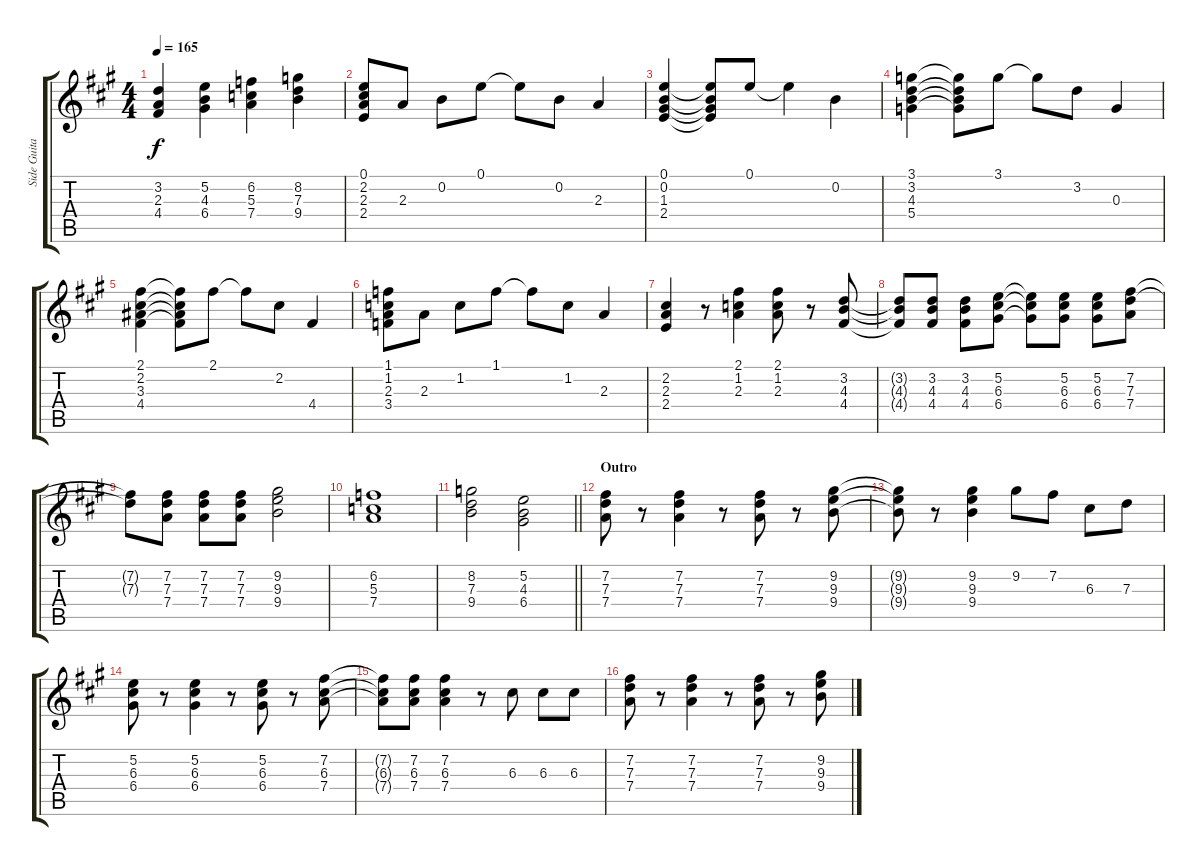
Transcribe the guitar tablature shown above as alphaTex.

\track ("Side Guitar Left" "Side Guita") {instrument distortionguitar}
\staff {score tabs}
\tuning (E4 B3 G3 D3 A2 E2) {hide}
\ts (4 4)
\tempo 165
\clef g2
\ks a
(3.2 2.3 4.4).4{dy f} (5.2 4.3 6.4).4 (6.2 5.3 7.4).4 (8.2 7.3 9.4).4 |
(0.1 2.2 2.3 2.4).8 2.3.8 0.2.8 0.1.8 0.1{t}.8 0.2.8 2.3.4 |
(0.1 0.2 1.3 2.4).4 (0.1{t} 0.2{t} 1.3{t} 2.4{t}).8 0.1.8 0.1{t}.4 0.2.4 |
(3.1 3.2 4.3 5.4).4 (3.1{t} 3.2{t} 4.3{t} 5.4{t}).8 3.1.8 3.1{t}.8 3.2.8 0.3.4 |
(2.1 2.2 3.3 4.4).4 (2.1{t} 2.2{t} 3.3{t} 4.4{t}).8 2.1.8 2.1{t}.8 2.2.8 4.4.4 |
(1.1 1.2 2.3 3.4).8 2.3.8 1.2.8 1.1.8 1.1{t}.8 1.2.8 2.3.4 |
(2.2 2.3 2.4).4 r.8 (2.1 1.2 2.3).4 (2.1 1.2 2.3).8 r.8 (3.2 4.3 4.4).8 |
(3.2{t} 4.3{t} 4.4{t}).8 (3.2 4.3 4.4).8 (3.2 4.3 4.4).8 (5.2 6.3 6.4).8 (5.2{t} 6.3{t} 6.4{t}).8 (5.2 6.3 6.4).8 (5.2 6.3 6.4).8 (7.2 7.3 7.4).8 |
(7.2{t} 7.3{t}).8 (7.2 7.3 7.4).8 (7.2 7.3 7.4).8 (7.2 7.3 7.4).8 (9.2 9.3 9.4).2 |
(6.2 5.3 7.4).1 |
\barLineRight lightlight
(8.2 7.3 9.4).2 (5.2 4.3 6.4).2 |
\section ("" "Outro")
(7.2 7.3 7.4).8 r.8 (7.2 7.3 7.4).4 r.8 (7.2 7.3 7.4).8 r.8 (9.2 9.3 9.4).8 |
(9.2{t} 9.3{t} 9.4{t}).8 r.8 (9.2 9.3 9.4).4 9.2.8 7.2.8 6.3.8 7.3.8 |
(5.2 6.3 6.4).8 r.8 (5.2 6.3 6.4).4 r.8 (5.2 6.3 6.4).8 r.8 (7.2 6.3 7.4).8 |
(7.2{t} 6.3{t} 7.4{t}).8 (7.2 6.3 7.4).8 (7.2 6.3 7.4).4 r.8 6.3.8 6.3.8 6.3.8 |
(7.2 7.3 7.4).8 r.8 (7.2 7.3 7.4).4 r.8 (7.2 7.3 7.4).8 r.8 (9.2 9.3 9.4).8
